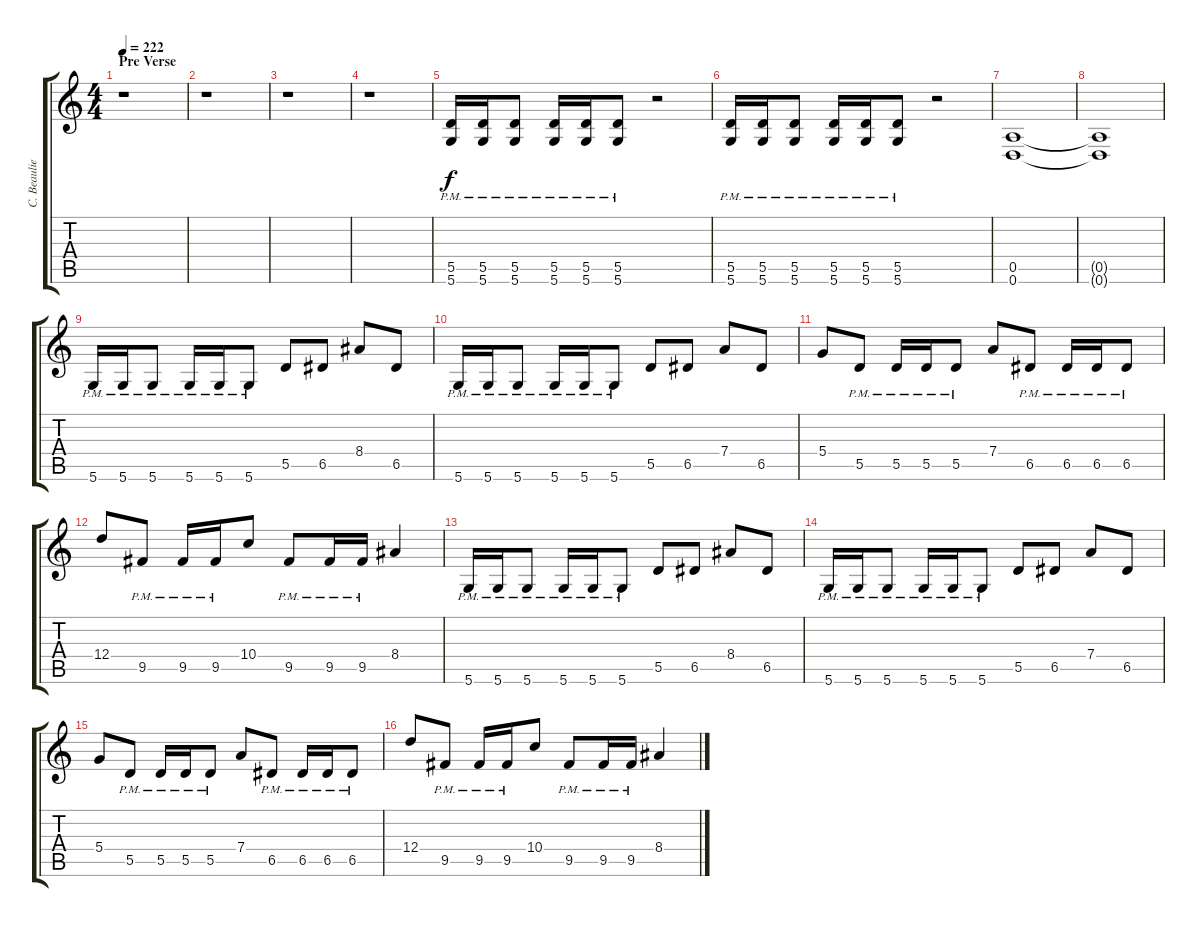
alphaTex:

\track ("C. Beaulieu" "C. Beaulie") {instrument distortionguitar}
\staff {score tabs}
\tuning (E4 B3 G3 D3 A2 D2) {hide}
\ts (4 4)
\section ("" "Pre Verse")
\tempo 222
\clef g2
\ks c
r.1{dy f} |
r.1 |
r.1 |
r.1 |
(5.5{pm} 5.6{pm}).16 (5.5{pm} 5.6{pm}).16 (5.5{pm} 5.6{pm}).8 (5.5{pm} 5.6{pm}).16 (5.5{pm} 5.6{pm}).16 (5.5{pm} 5.6{pm}).8 r.2 |
(5.5{pm} 5.6{pm}).16 (5.5{pm} 5.6{pm}).16 (5.5{pm} 5.6{pm}).8 (5.5{pm} 5.6{pm}).16 (5.5{pm} 5.6{pm}).16 (5.5{pm} 5.6{pm}).8 r.2 |
(0.5 0.6).1 |
(0.5{t} 0.6{t}).1 |
5.6{pm}.16 5.6{pm}.16 5.6{pm}.8 5.6{pm}.16 5.6{pm}.16 5.6{pm}.8 5.5.8 6.5.8 8.4.8 6.5.8 |
5.6{pm}.16 5.6{pm}.16 5.6{pm}.8 5.6{pm}.16 5.6{pm}.16 5.6{pm}.8 5.5.8 6.5.8 7.4.8 6.5.8 |
5.4.8 5.5{pm}.8 5.5{pm}.16 5.5{pm}.16 5.5{pm}.8 7.4.8 6.5{pm}.8 6.5{pm}.16 6.5{pm}.16 6.5{pm}.8 |
12.4.8 9.5{pm}.8 9.5{pm}.16 9.5{pm}.16 10.4.8 9.5{pm}.8 9.5{pm}.16 9.5{pm}.16 8.4.4 |
5.6{pm}.16 5.6{pm}.16 5.6{pm}.8 5.6{pm}.16 5.6{pm}.16 5.6{pm}.8 5.5.8 6.5.8 8.4.8 6.5.8 |
5.6{pm}.16 5.6{pm}.16 5.6{pm}.8 5.6{pm}.16 5.6{pm}.16 5.6{pm}.8 5.5.8 6.5.8 7.4.8 6.5.8 |
5.4.8 5.5{pm}.8 5.5{pm}.16 5.5{pm}.16 5.5{pm}.8 7.4.8 6.5{pm}.8 6.5{pm}.16 6.5{pm}.16 6.5{pm}.8 |
12.4.8 9.5{pm}.8 9.5{pm}.16 9.5{pm}.16 10.4.8 9.5{pm}.8 9.5{pm}.16 9.5{pm}.16 8.4.4
